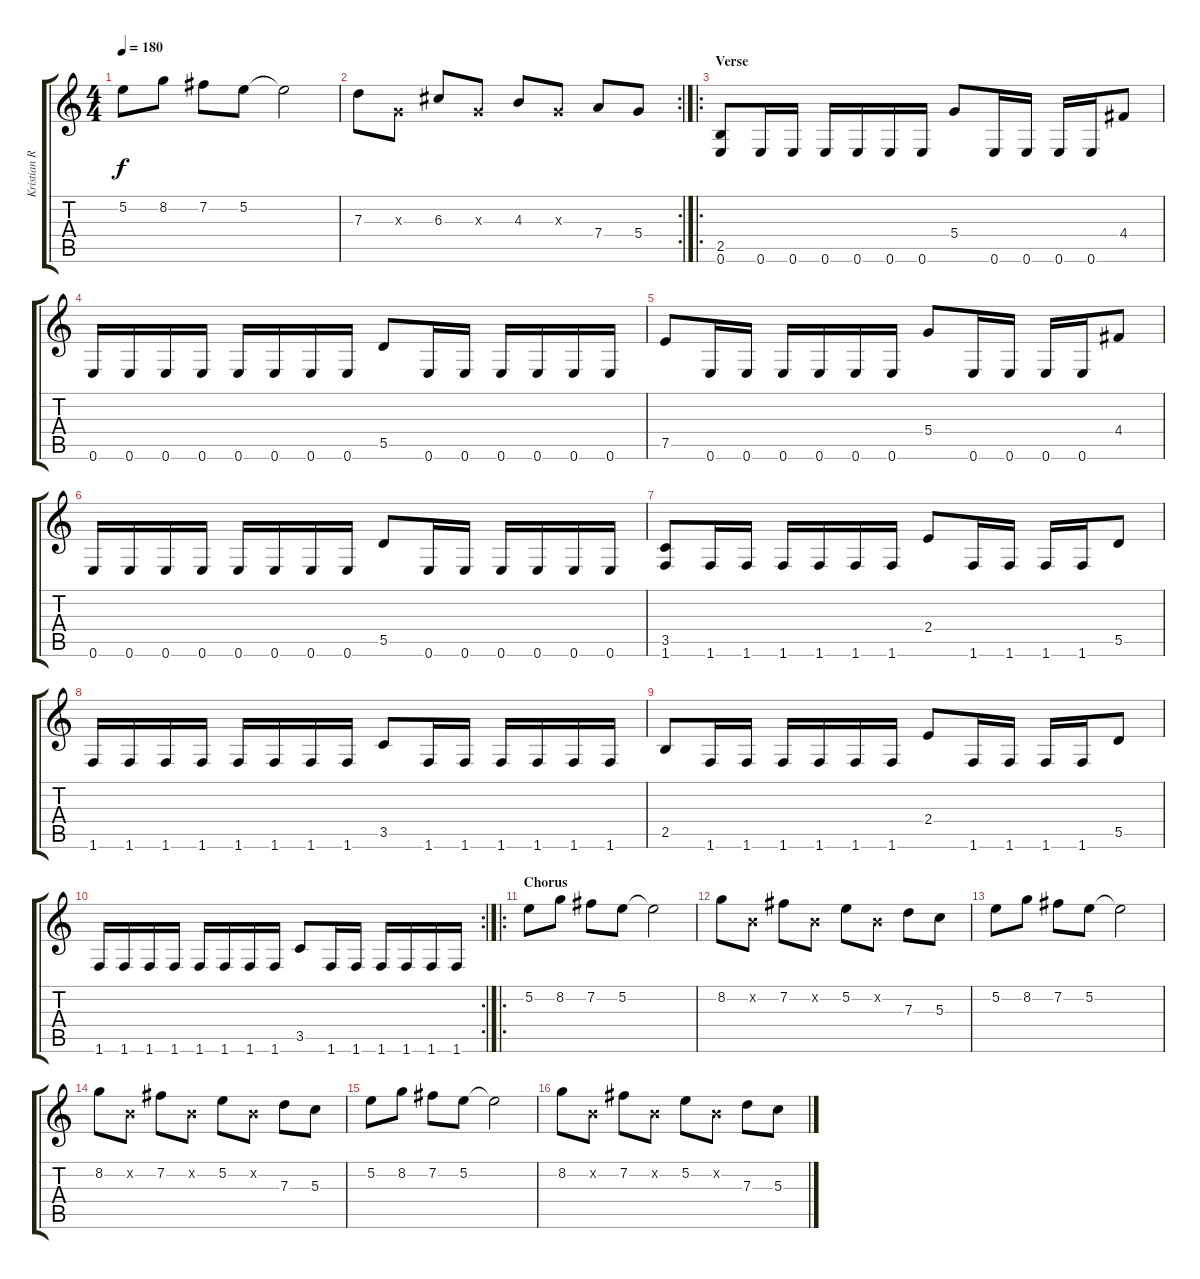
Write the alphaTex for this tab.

\track ("Kristian Ranta" "Kristian R") {instrument distortionguitar}
\staff {score tabs}
\tuning (E4 B3 G3 D3 A2 E2) {hide}
\ts (4 4)
\tempo 180
\clef g2
\ks c
5.2.8{dy f} 8.2.8 7.2.8 5.2.8 5.2{t}.2 |
\rc 2
7.3.8 0.3{x}.8 6.3.8 0.3{x}.8 4.3.8 0.3{x}.8 7.4.8 5.4.8 |
\ro
\section ("" "Verse")
(2.5 0.6).8{volume 16} 0.6.16 0.6.16 0.6.16 0.6.16 0.6.16 0.6.16 5.4.8 0.6.16 0.6.16 0.6.16 0.6.16 4.4.8 |
0.6.16 0.6.16 0.6.16 0.6.16 0.6.16 0.6.16 0.6.16 0.6.16 5.5.8 0.6.16 0.6.16 0.6.16 0.6.16 0.6.16 0.6.16 |
7.5.8 0.6.16 0.6.16 0.6.16 0.6.16 0.6.16 0.6.16 5.4.8 0.6.16 0.6.16 0.6.16 0.6.16 4.4.8 |
0.6.16 0.6.16 0.6.16 0.6.16 0.6.16 0.6.16 0.6.16 0.6.16 5.5.8 0.6.16 0.6.16 0.6.16 0.6.16 0.6.16 0.6.16 |
(3.5 1.6).8 1.6.16 1.6.16 1.6.16 1.6.16 1.6.16 1.6.16 2.4.8 1.6.16 1.6.16 1.6.16 1.6.16 5.5.8 |
1.6.16 1.6.16 1.6.16 1.6.16 1.6.16 1.6.16 1.6.16 1.6.16 3.5.8 1.6.16 1.6.16 1.6.16 1.6.16 1.6.16 1.6.16 |
2.5.8 1.6.16 1.6.16 1.6.16 1.6.16 1.6.16 1.6.16 2.4.8 1.6.16 1.6.16 1.6.16 1.6.16 5.5.8 |
\rc 2
1.6.16 1.6.16 1.6.16 1.6.16 1.6.16 1.6.16 1.6.16 1.6.16 3.5.8 1.6.16 1.6.16 1.6.16 1.6.16 1.6.16 1.6.16 |
\ro
\section ("" "Chorus")
5.2.8{volume 12} 8.2.8 7.2.8 5.2.8 5.2{t}.2 |
8.2.8 0.2{x}.8 7.2.8 0.2{x}.8 5.2.8 0.2{x}.8 7.3.8 5.3.8 |
5.2.8 8.2.8 7.2.8 5.2.8 5.2{t}.2 |
8.2.8 0.2{x}.8 7.2.8 0.2{x}.8 5.2.8 0.2{x}.8 7.3.8 5.3.8 |
5.2.8 8.2.8 7.2.8 5.2.8 5.2{t}.2 |
8.2.8 0.2{x}.8 7.2.8 0.2{x}.8 5.2.8 0.2{x}.8 7.3.8 5.3.8
